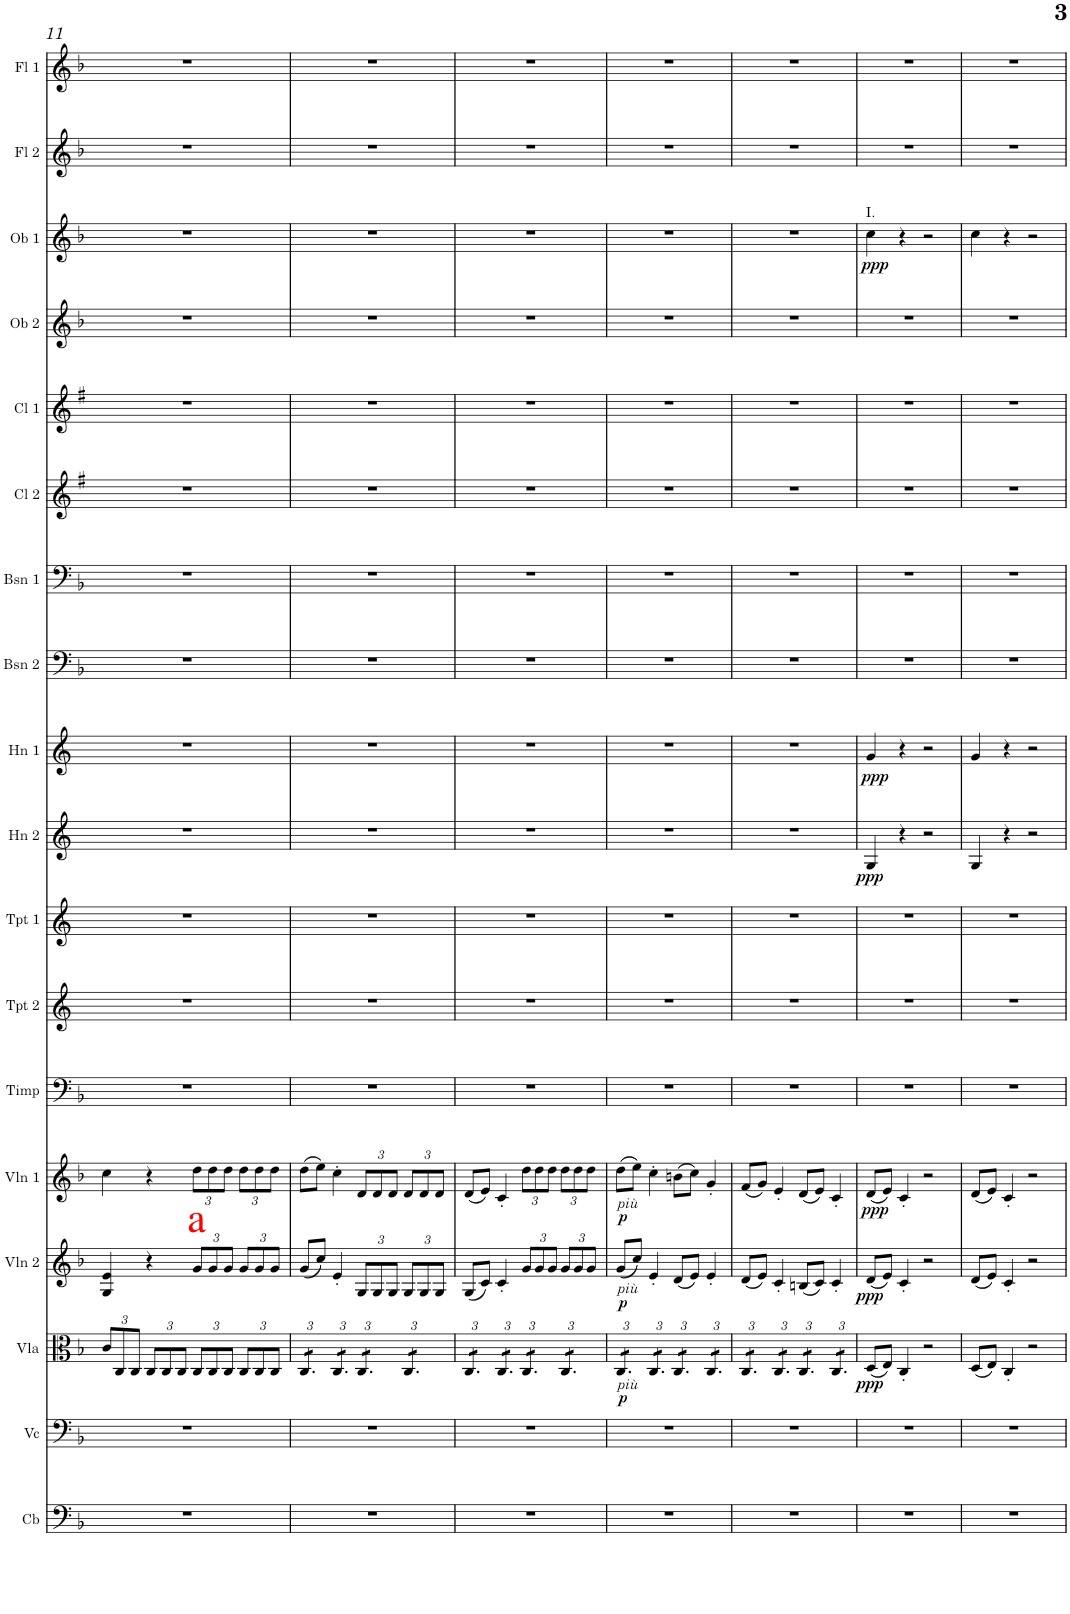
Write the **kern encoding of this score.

**kern	**kern	**kern	**dynam	**kern	**dynam	**kern	**text	**dynam	**kern	**kern	**kern	**kern	**dynam	**kern	**dynam	**kern	**kern	**kern	**kern	**kern	**kern	**dynam	**kern	**kern
*part18	*part17	*part16	*part16	*part15	*part15	*part14	*part14	*part14	*part13	*part12	*part11	*part10	*part10	*part9	*part9	*part8	*part7	*part6	*part5	*part4	*part3	*part3	*part2	*part1
*staff18	*staff17	*staff16	*staff16	*staff15	*staff15	*staff14	*staff14	*staff14	*staff13	*staff12	*staff11	*staff10	*staff10	*staff9	*staff9	*staff8	*staff7	*staff6	*staff5	*staff4	*staff3	*staff3	*staff2	*staff1
*I"Contrabass	*I"Violoncello	*I"Viola	*	*I"Violin 2	*	*I"Violin 1	*	*	*I"Timpani	*I"F Trumpet 2	*I"F Trumpet 1	*I"F Horn 2	*	*I"F Horn 1	*	*I"Bassoon 2	*I"Bassoon 1	*I"Bb Clarinet 2	*I"Bb Clarinet 1	*I"Oboe 2	*I"Oboe 1	*	*I"Flute 2	*I"Flute 1
*I'Cb	*I'Vc	*I'Vla	*	*I'Vln 2	*	*I'Vln 1	*	*	*I'Timp	*I'Tpt 2	*I'Tpt 1	*I'Hn 2	*	*I'Hn 1	*	*I'Bsn 2	*I'Bsn 1	*I'Cl 2	*I'Cl 1	*I'Ob 2	*I'Ob 1	*	*I'Fl 2	*I'Fl 1
!!LO:PB:g=z
*clefF4	*clefF4	*clefC3	*	*clefG2	*	*clefG2	*	*	*clefF4	*clefG2	*clefG2	*clefG2	*	*clefG2	*	*clefF4	*clefF4	*clefG2	*clefG2	*clefG2	*clefG2	*	*clefG2	*clefG2
*Trd7c12	*	*	*	*	*	*	*	*	*	*Trd-3c-5	*Trd-3c-5	*Trd4c7	*	*Trd4c7	*	*	*	*Trd1c2	*Trd1c2	*	*	*	*	*
*k[b-]	*k[b-]	*k[b-]	*	*k[b-]	*	*k[b-]	*	*	*k[b-]	*k[]	*k[]	*k[]	*	*k[]	*	*k[b-]	*k[b-]	*k[f#]	*k[f#]	*k[b-]	*k[b-]	*	*k[b-]	*k[b-]
*M2/2	*M2/2	*M2/2	*	*M2/2	*	*M2/2	*	*	*M2/2	*M2/2	*M2/2	*M2/2	*	*M2/2	*	*M2/2	*M2/2	*M2/2	*M2/2	*M2/2	*M2/2	*	*M2/2	*M2/2
*met(c|)	*met(c|)	*met(c|)	*	*met(c|)	*	*met(c|)	*	*	*met(c|)	*met(c|)	*met(c|)	*met(c|)	*	*met(c|)	*	*met(c|)	*met(c|)	*met(c|)	*met(c|)	*met(c|)	*met(c|)	*	*met(c|)	*met(c|)
*	*	*Xbrackettup	*	*	*	*	*	*	*	*	*	*	*	*	*	*	*	*	*	*	*	*	*	*
=11	=11	=11	=11	=11	=11	=11	=11	=11	=11	=11	=11	=11	=11	=11	=11	=11	=11	=11	=11	=11	=11	=11	=11	=11
1r	1r	12c/L	.	4G/ 4e/	.	4cc\	.	.	1r	1r	1r	1r	.	1r	.	1r	1r	1r	1r	1r	1r	.	1r	1r
.	.	12C/	.	.	.	.	.	.	.	.	.	.	.	.	.	.	.	.	.	.	.	.	.	.
.	.	12C/J	.	.	.	.	.	.	.	.	.	.	.	.	.	.	.	.	.	.	.	.	.	.
.	.	12C/L	.	4r	.	4r	.	.	.	.	.	.	.	.	.	.	.	.	.	.	.	.	.	.
.	.	12C/	.	.	.	.	.	.	.	.	.	.	.	.	.	.	.	.	.	.	.	.	.	.
.	.	12C/J	.	.	.	.	.	.	.	.	.	.	.	.	.	.	.	.	.	.	.	.	.	.
*	*	*	*	*Xbrackettup	*	*Xbrackettup	*	*	*	*	*	*	*	*	*	*	*	*	*	*	*	*	*	*
!	!	!	!	!	!	!	!LO:LY:b:color=#FF0000	!	!	!	!	!	!	!	!	!	!	!	!	!	!	!	!	!
.	.	12C/L	.	12g/L	.	12dd\L	a	.	.	.	.	.	.	.	.	.	.	.	.	.	.	.	.	.
.	.	12C/	.	12g/	.	12dd\	.	.	.	.	.	.	.	.	.	.	.	.	.	.	.	.	.	.
.	.	12C/J	.	12g/J	.	12dd\J	.	.	.	.	.	.	.	.	.	.	.	.	.	.	.	.	.	.
.	.	12C/L	.	12g/L	.	12dd\L	.	.	.	.	.	.	.	.	.	.	.	.	.	.	.	.	.	.
.	.	12C/	.	12g/	.	12dd\	.	.	.	.	.	.	.	.	.	.	.	.	.	.	.	.	.	.
.	.	12C/J	.	12g/J	.	12dd\J	.	.	.	.	.	.	.	.	.	.	.	.	.	.	.	.	.	.
=12	=12	=12	=12	=12	=12	=12	=12	=12	=12	=12	=12	=12	=12	=12	=12	=12	=12	=12	=12	=12	=12	=12	=12	=12
*	*	*tremolo	*	*	*	*	*	*	*	*	*	*	*	*	*	*	*	*	*	*	*	*	*	*
1r	1r	12C/L	.	(8g/L	.	(8dd\L	.	.	1r	1r	1r	1r	.	1r	.	1r	1r	1r	1r	1r	1r	.	1r	1r
.	.	12C/	.	.	.	.	.	.	.	.	.	.	.	.	.	.	.	.	.	.	.	.	.	.
.	.	.	.	8cc/J)	.	8ee\J)	.	.	.	.	.	.	.	.	.	.	.	.	.	.	.	.	.	.
.	.	12C/J	.	.	.	.	.	.	.	.	.	.	.	.	.	.	.	.	.	.	.	.	.	.
.	.	12C/L	.	4e'/	.	4cc'\	.	.	.	.	.	.	.	.	.	.	.	.	.	.	.	.	.	.
.	.	12C/	.	.	.	.	.	.	.	.	.	.	.	.	.	.	.	.	.	.	.	.	.	.
.	.	12C/J	.	.	.	.	.	.	.	.	.	.	.	.	.	.	.	.	.	.	.	.	.	.
.	.	12C/L	.	12G/L	.	12d/L	.	.	.	.	.	.	.	.	.	.	.	.	.	.	.	.	.	.
.	.	12C/	.	12G/	.	12d/	.	.	.	.	.	.	.	.	.	.	.	.	.	.	.	.	.	.
.	.	12C/J	.	12G/J	.	12d/J	.	.	.	.	.	.	.	.	.	.	.	.	.	.	.	.	.	.
.	.	12C/L	.	12G/L	.	12d/L	.	.	.	.	.	.	.	.	.	.	.	.	.	.	.	.	.	.
.	.	12C/	.	12G/	.	12d/	.	.	.	.	.	.	.	.	.	.	.	.	.	.	.	.	.	.
.	.	12C/J	.	12G/J	.	12d/J	.	.	.	.	.	.	.	.	.	.	.	.	.	.	.	.	.	.
=13	=13	=13	=13	=13	=13	=13	=13	=13	=13	=13	=13	=13	=13	=13	=13	=13	=13	=13	=13	=13	=13	=13	=13	=13
1r	1r	12C/L	.	(8G/L	.	(8d/L	.	.	1r	1r	1r	1r	.	1r	.	1r	1r	1r	1r	1r	1r	.	1r	1r
.	.	12C/	.	.	.	.	.	.	.	.	.	.	.	.	.	.	.	.	.	.	.	.	.	.
.	.	.	.	8c/J)	.	8e/J)	.	.	.	.	.	.	.	.	.	.	.	.	.	.	.	.	.	.
.	.	12C/J	.	.	.	.	.	.	.	.	.	.	.	.	.	.	.	.	.	.	.	.	.	.
.	.	12C/L	.	4c'/	.	4c'/	.	.	.	.	.	.	.	.	.	.	.	.	.	.	.	.	.	.
.	.	12C/	.	.	.	.	.	.	.	.	.	.	.	.	.	.	.	.	.	.	.	.	.	.
.	.	12C/J	.	.	.	.	.	.	.	.	.	.	.	.	.	.	.	.	.	.	.	.	.	.
.	.	12C/L	.	12g/L	.	12dd\L	.	.	.	.	.	.	.	.	.	.	.	.	.	.	.	.	.	.
.	.	12C/	.	12g/	.	12dd\	.	.	.	.	.	.	.	.	.	.	.	.	.	.	.	.	.	.
.	.	12C/J	.	12g/J	.	12dd\J	.	.	.	.	.	.	.	.	.	.	.	.	.	.	.	.	.	.
.	.	12C/L	.	12g/L	.	12dd\L	.	.	.	.	.	.	.	.	.	.	.	.	.	.	.	.	.	.
.	.	12C/	.	12g/	.	12dd\	.	.	.	.	.	.	.	.	.	.	.	.	.	.	.	.	.	.
.	.	12C/J	.	12g/J	.	12dd\J	.	.	.	.	.	.	.	.	.	.	.	.	.	.	.	.	.	.
=14	=14	=14	=14	=14	=14	=14	=14	=14	=14	=14	=14	=14	=14	=14	=14	=14	=14	=14	=14	=14	=14	=14	=14	=14
!	!	!	!	!	!	!LO:TX:b:i:t=più	!	!	!	!	!	!	!	!	!	!	!	!	!	!	!	!	!	!
!	!	!	!	!LO:TX:b:i:t=più	!	!	!	!	!	!	!	!	!	!	!	!	!	!	!	!	!	!	!	!
!	!	!LO:TX:b:i:t=più	!	!	!	!	!	!	!	!	!	!	!	!	!	!	!	!	!	!	!	!	!	!
1r	1r	12C/L	.	(8g/L	.	(8dd\L	.	.	1r	1r	1r	1r	.	1r	.	1r	1r	1r	1r	1r	1r	.	1r	1r
.	.	12C/	.	.	.	.	.	.	.	.	.	.	.	.	.	.	.	.	.	.	.	.	.	.
.	.	.	.	8cc/J)	.	8ee\J)	.	.	.	.	.	.	.	.	.	.	.	.	.	.	.	.	.	.
.	.	12C/J	.	.	.	.	.	.	.	.	.	.	.	.	.	.	.	.	.	.	.	.	.	.
.	.	12C/L	.	4e'/	.	4cc'\	.	.	.	.	.	.	.	.	.	.	.	.	.	.	.	.	.	.
.	.	12C/	.	.	.	.	.	.	.	.	.	.	.	.	.	.	.	.	.	.	.	.	.	.
.	.	12C/J	.	.	.	.	.	.	.	.	.	.	.	.	.	.	.	.	.	.	.	.	.	.
.	.	12C/L	.	(8d/L	.	(8bn\L	.	.	.	.	.	.	.	.	.	.	.	.	.	.	.	.	.	.
.	.	12C/	.	.	.	.	.	.	.	.	.	.	.	.	.	.	.	.	.	.	.	.	.	.
.	.	.	.	8e/J)	.	8cc\J)	.	.	.	.	.	.	.	.	.	.	.	.	.	.	.	.	.	.
.	.	12C/J	.	.	.	.	.	.	.	.	.	.	.	.	.	.	.	.	.	.	.	.	.	.
.	.	12C/L	.	4e'/	.	4g'/	.	.	.	.	.	.	.	.	.	.	.	.	.	.	.	.	.	.
.	.	12C/	.	.	.	.	.	.	.	.	.	.	.	.	.	.	.	.	.	.	.	.	.	.
.	.	12C/J	.	.	.	.	.	.	.	.	.	.	.	.	.	.	.	.	.	.	.	.	.	.
=15	=15	=15	=15	=15	=15	=15	=15	=15	=15	=15	=15	=15	=15	=15	=15	=15	=15	=15	=15	=15	=15	=15	=15	=15
1r	1r	12C/L	.	(8d/L	.	(8f/L	.	.	1r	1r	1r	1r	.	1r	.	1r	1r	1r	1r	1r	1r	.	1r	1r
.	.	12C/	.	.	.	.	.	.	.	.	.	.	.	.	.	.	.	.	.	.	.	.	.	.
.	.	.	.	8e/J)	.	8g/J)	.	.	.	.	.	.	.	.	.	.	.	.	.	.	.	.	.	.
.	.	12C/J	.	.	.	.	.	.	.	.	.	.	.	.	.	.	.	.	.	.	.	.	.	.
.	.	12C/L	.	4c'/	.	4e'/	.	.	.	.	.	.	.	.	.	.	.	.	.	.	.	.	.	.
.	.	12C/	.	.	.	.	.	.	.	.	.	.	.	.	.	.	.	.	.	.	.	.	.	.
.	.	12C/J	.	.	.	.	.	.	.	.	.	.	.	.	.	.	.	.	.	.	.	.	.	.
.	.	12C/L	.	(8Bn/L	.	(8d/L	.	.	.	.	.	.	.	.	.	.	.	.	.	.	.	.	.	.
.	.	12C/	.	.	.	.	.	.	.	.	.	.	.	.	.	.	.	.	.	.	.	.	.	.
.	.	.	.	8c/J)	.	8e/J)	.	.	.	.	.	.	.	.	.	.	.	.	.	.	.	.	.	.
.	.	12C/J	.	.	.	.	.	.	.	.	.	.	.	.	.	.	.	.	.	.	.	.	.	.
.	.	12C/L	.	4c'/	.	4c'/	.	.	.	.	.	.	.	.	.	.	.	.	.	.	.	.	.	.
.	.	12C/	.	.	.	.	.	.	.	.	.	.	.	.	.	.	.	.	.	.	.	.	.	.
.	.	12C/J	.	.	.	.	.	.	.	.	.	.	.	.	.	.	.	.	.	.	.	.	.	.
*	*	*Xtremolo	*	*	*	*	*	*	*	*	*	*	*	*	*	*	*	*	*	*	*	*	*	*
=16	=16	=16	=16	=16	=16	=16	=16	=16	=16	=16	=16	=16	=16	=16	=16	=16	=16	=16	=16	=16	=16	=16	=16	=16
!	!	!	!	!	!	!	!	!	!	!	!	!	!	!	!	!	!	!	!	!	!LO:TX:a:t=I.	!	!	!
!	!	!	!LO:DY:b	!	!LO:DY:b	!	!	!LO:DY:b	!	!	!	!	!LO:DY:b	!	!LO:DY:b	!	!	!	!	!	!	!LO:DY:b	!	!
1r	1r	(8D/L	ppp	(8d/L	ppp	(8d/L	.	ppp	1r	1r	1r	4G/	ppp	4g/	ppp	1r	1r	1r	1r	1r	4cc\	ppp	1r	1r
.	.	8E/J)	.	8e/J)	.	8e/J)	.	.	.	.	.	.	.	.	.	.	.	.	.	.	.	.	.	.
.	.	4C'/	.	4c'/	.	4c'/	.	.	.	.	.	4r	.	4r	.	.	.	.	.	.	4r	.	.	.
.	.	2r	.	2r	.	2r	.	.	.	.	.	2r	.	2r	.	.	.	.	.	.	2r	.	.	.
=17	=17	=17	=17	=17	=17	=17	=17	=17	=17	=17	=17	=17	=17	=17	=17	=17	=17	=17	=17	=17	=17	=17	=17	=17
1r	1r	(8D/L	.	(8d/L	.	(8d/L	.	.	1r	1r	1r	4G/	.	4g/	.	1r	1r	1r	1r	1r	4cc\	.	1r	1r
.	.	8E/J)	.	8e/J)	.	8e/J)	.	.	.	.	.	.	.	.	.	.	.	.	.	.	.	.	.	.
.	.	4C'/	.	4c'/	.	4c'/	.	.	.	.	.	4r	.	4r	.	.	.	.	.	.	4r	.	.	.
.	.	2r	.	2r	.	2r	.	.	.	.	.	2r	.	2r	.	.	.	.	.	.	2r	.	.	.
=	=	=	=	=	=	=	=	=	=	=	=	=	=	=	=	=	=	=	=	=	=	=	=	=
*-	*-	*-	*-	*-	*-	*-	*-	*-	*-	*-	*-	*-	*-	*-	*-	*-	*-	*-	*-	*-	*-	*-	*-	*-
